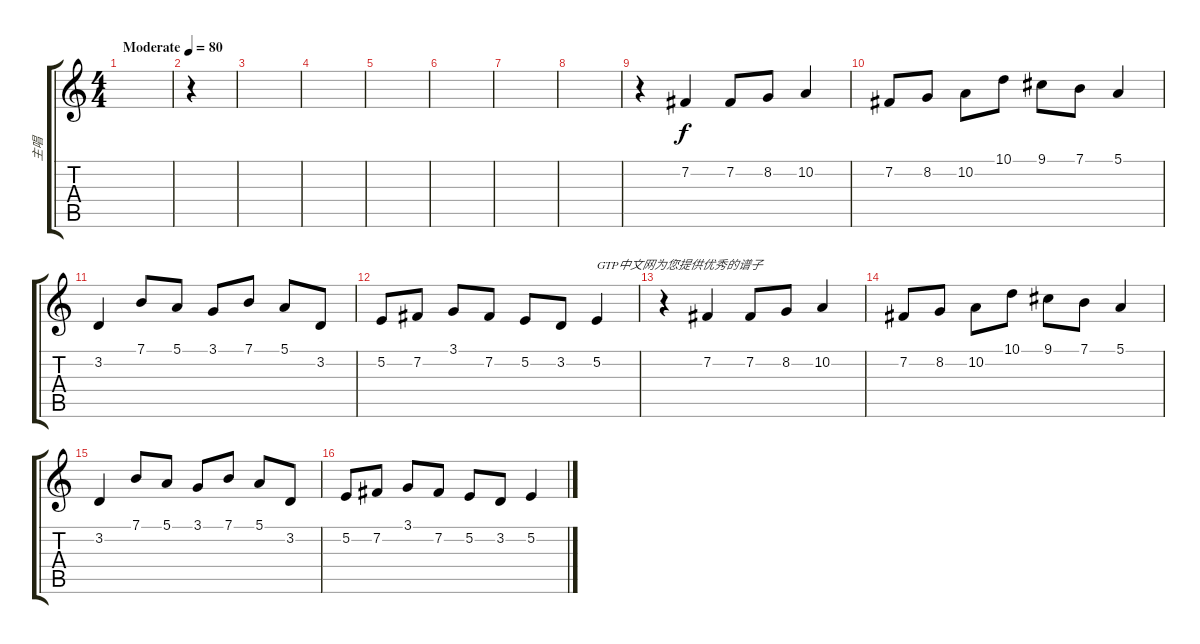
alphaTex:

\track ("主唱" "主唱") {instrument voiceoohs}
\staff {score tabs}
\tuning (E4 B3 G3 D3 A2 E2) {hide}
\ts (4 4)
\tempo (80 "Moderate")
\clef g2
\ks c
|
r.4 |
|
|
|
|
|
|
r.4 7.2.4 7.2.8 8.2.8 10.2.4 |
7.2.8 8.2.8 10.2.8 10.1.8 9.1.8 7.1.8 5.1.4 |
3.2.4 7.1.8 5.1.8 3.1.8 7.1.8 5.1.8 3.2.8 |
5.2.8 7.2.8 3.1.8 7.2.8 5.2.8 3.2.8 5.2.4{txt "GTP中文网为您提供优秀的谱子"} |
r.4 7.2.4 7.2.8 8.2.8 10.2.4 |
7.2.8 8.2.8 10.2.8 10.1.8 9.1.8 7.1.8 5.1.4 |
3.2.4 7.1.8 5.1.8 3.1.8 7.1.8 5.1.8 3.2.8 |
5.2.8 7.2.8 3.1.8 7.2.8 5.2.8 3.2.8 5.2.4
